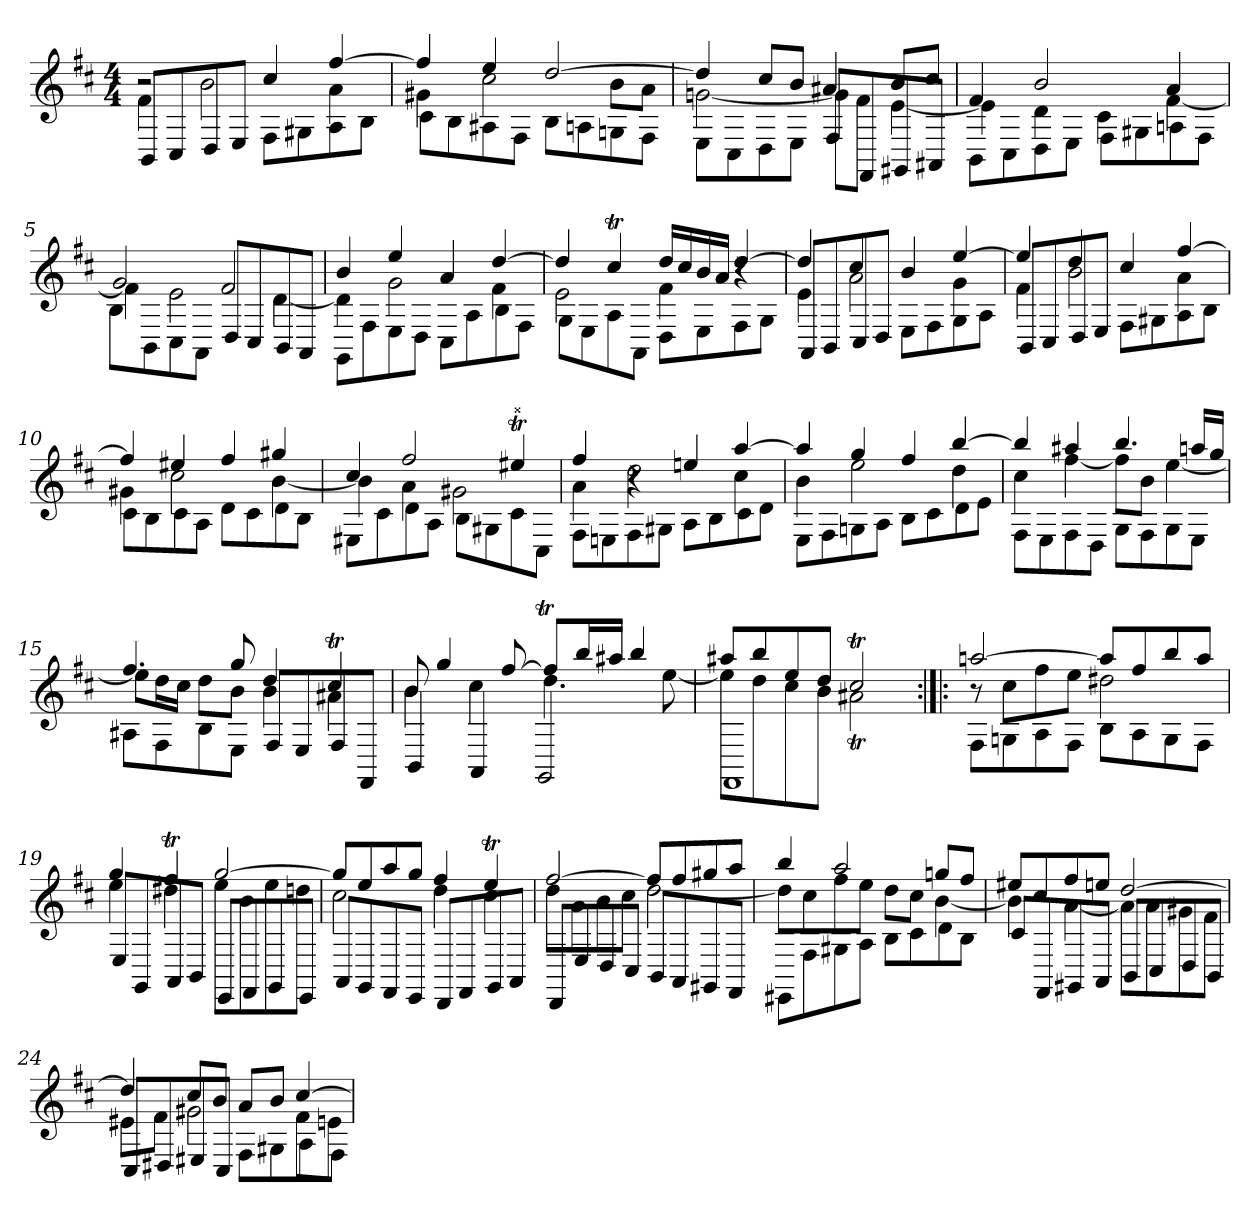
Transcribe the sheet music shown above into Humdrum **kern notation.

**kern
*part1
*staff1
*k[f#c#]
*b:
*M4/4
*MM69
=1
*^
*	*^
2r	4f#\	8BB/L
.	.	8C#/
.	2b\	8D/
.	.	8E/J
4cc#/	.	8F#\L
.	.	8G#X\
[4ff#/	4a\	8A\
.	.	8B\J
=2	=2	=2
4ff#/]	4g#X\	8c#\L
.	.	8B\
4ee/	2cc#\	8A#X\
.	.	8F#\J
[2dd/	.	8B\L
.	.	8An\
.	8b\L	8Gn\
.	8a\J	8F#\J
=3	=3	=3
4dd/]	[2gn\	8E\L
.	.	8C#\
8cc#/L	.	8D\
8b/J	.	8E\J
4a#X/	8g\L]	8F#/L
.	8f#\J	8FF#/
8b/L	[4e\	8GG#X/
8cc#/J	.	8AA#X/J
=4	=4	=4
4f#/	4e\]	8BB\L
.	.	8C#\
2b/	4d\	8D\
.	.	8E\J
.	4c#\	8F#\L
.	.	8G#X\
4a/	[4f#\	8An\
.	.	8F#\J
=5	=5	=5
2g/	4f#\]	8B\L
.	.	8BB\
.	2e\	8C#\
.	.	8AA\J
2f#/	.	8D/L
.	.	8C#/
.	[4d\	8BB/
.	.	8AA/J
=6	=6	=6
4b/	4d\]	8GG\L
.	.	8F#\
4ee/	2g\	8E\
.	.	8D\J
4a/	.	8C#\L
.	.	8A\
[4dd/	4f#\	8B\
.	.	8F#\J
=7	=7	=7
4dd/]	2e\	8G\L
.	.	8E\
4cc#t/	.	8A\
.	.	8AA\J
16dd/LL	4f#\	8D\L
16cc#/	.	.
16b/	.	8E\
16a/JJ	.	.
[4dd/	4r	8F#\
.	.	8G\J
=8	=8	=8
4dd/]	4e\	8AA/L
.	.	8BB/
4cc#/	2a\	8C#/
.	.	8D/J
4b/	.	8E\L
.	.	8F#\
[4ee/	4g\	8G\
.	.	8A\J
=9	=9	=9
4ee/]	4f#\	8BB/L
.	.	8C#/
4dd/	2b\	8D/
.	.	8E/J
4cc#/	.	8F#\L
.	.	8G#X\
[4ff#/	4a\	8A\
.	.	8B\J
=10	=10	=10
4ff#/]	4g#X\	8c#\L
.	.	8B\
4ee#X/	2cc#\	8c#\
.	.	8A\J
4ff#/	.	8d\L
.	.	8c#\
4gg#X/	[4b\	8d\
.	.	8B\J
=11	=11	=11
4cc#/	4b\]	8E#X\L
.	.	8c#\
2ff#/	4a\	8d\
.	.	8A\J
.	2g#X\	8B\L
.	.	8G#X\
!LO:TR:acc=##	!	!
4ee#XT/	.	8c#\
.	.	8C#\J
=12	=12	=12
4ff#/	4a\	8F#\L
.	.	8En\
4r	2dd\	8F#\
.	.	8G#X\J
4een/	.	8A\L
.	.	8B\
[4aa/	4cc#\	8c#\
.	.	8d\J
=13	=13	=13
4aa/]	4b\	8E\L
.	.	8F#\
4gg/	2ee\	8Gn\
.	.	8A\J
4ff#/	.	8B\L
.	.	8c#\
[4bb/	4dd\	8d\
.	.	8e\J
=14	=14	=14
4bb/]	4cc#\	8F#\L
.	.	8E\
4aa#X/	[4ff#\	8F#\
.	.	8D\J
4.bb/	8ff#\L]	8G\L
.	8b\J	8F#\
.	[4ee\	8G\
16aan/LL	.	8E\J
16gg/JJ	.	.
=15	=15	=15
4.ff#/	8ee\L]	8A#X\L
.	16dd\L	8F#\
.	16cc#\JJ	.
.	8dd\L	8B\
8gg/	8b\J	8E\J
4dd/	4b\	8F#/L
.	.	8E/
4cc#t/	4a#X\	8F#/
.	.	8FF#/J
=16	=16	=16
8b/	4b\	4BB/
4gg/	.	.
.	4cc#\	4AA/
[8ff#/	.	.
8ff#/L]	4.dd\	2GGT/
16bb/L	.	.
16aa#X/JJ	.	.
4bb/	.	.
.	[8ee\	.
=17	=17	=17
8aa#X/L	8ee\L]	1FF#/
8bb/	8dd\	.
8ee/	8cc#\	.
8dd/J	8b\J	.
2cc#t/	2a#Xt\	.
=18:|!|:	=18:|!|:	=18:|!|:
[2aan/	8r	8F#\L
.	8cc#\L	8Gn\
.	8ff#\	8A\
.	8ee\J	8F#\J
8aa/L]	2dd#X\	8B\L
8ff#/	.	8A\
8bb/	.	8G\
8aa/J	.	8F#\J
=19	=19	=19
4gg/	4ee\	8E/L
.	.	8GG/
4ff#t/	4dd#X\	8AA/
.	.	8BB/J
[2gg/	8ee\L	8EE/L
.	8b\	8FF#/
.	8ee\	8GG/
.	8ddn\J	8EE/J
=20	=20	=20
8gg/L]	2cc#\	8AA/L
8ee/	.	8GG/
8aa/	.	8FF#/
8gg/J	.	8EE/J
4ff#/	4dd\	8DD/L
.	.	8FF#/
4eeT/	4cc#\	8GG/
.	.	8AA/J
=21	=21	=21
[2ff#/	8dd\L	8DD/L
.	8a\	8E/
.	8b\	8D/
.	8cc#\J	8C#/J
8ff#/L]	[2dd\	8BB/L
8ff#/	.	8AA/
8gg#X/	.	8GG#X/
8aa/J	.	8FF#/J
=22	=22	=22
4bb/	8dd\L]	8EE#X\L
.	8cc#\	8F#\
2aa/	8ff#\	8G#X\
.	8ee\J	8A\J
.	8dd\L	8B\L
.	8cc#\J	8c#\
8ggn/L	[4b\	8d\
8ff#/J	.	8B\J
=23	=23	=23
8ee#X/L	4b\]	8c#/L
8cc#/	.	8FF#/
8ff#/	[4a\	8GG#X/
8een/J	.	8AA/J
[2dd/	8a\L]	8BB/L
.	8a\	8C#/
.	8g#X\	8D/
.	8f#\J	8BB/J
=24	=24	=24
4dd/]	8e#X\L	8C#/L
.	8f#\J	8D#X/
8cc#/L	2g#X\	8E#X/
8b/J	.	8C#/J
8a/L	.	8F#\L
8b/J	.	8G#X\
[4cc#/	8f#\L	8A\
.	8en\J	8F#\J
*v	*v	*v
=
*-
